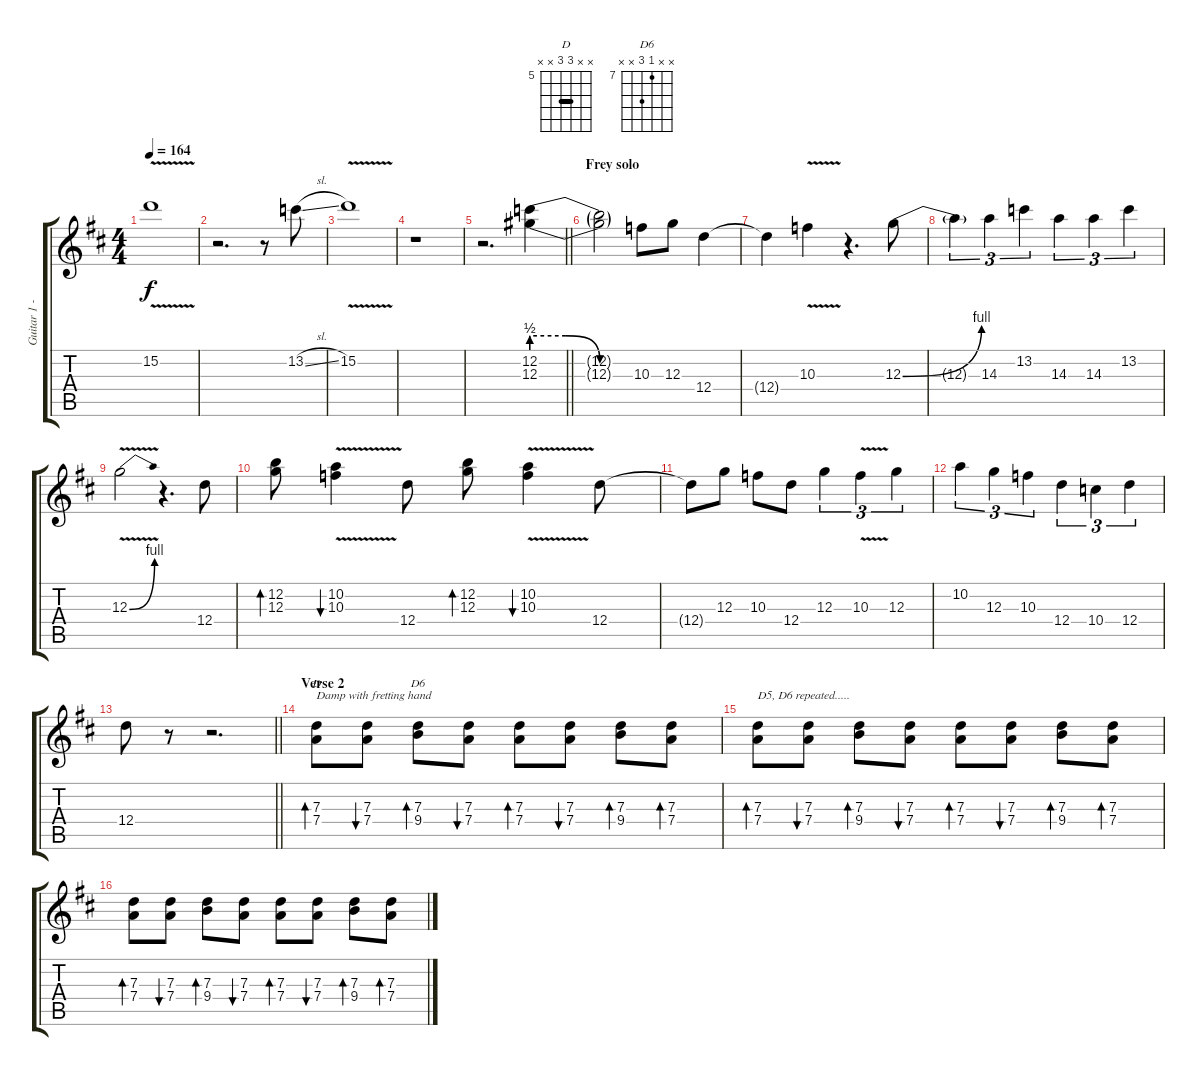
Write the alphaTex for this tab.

\track ("Guitar 1 - Frey" "Guitar 1 -") {instrument distortionguitar}
\staff {score tabs}
\tuning (E4 B3 G3 D3 A2 E2) {hide}
\chord ("D" x x 7 7 x x) {firstfret 5 barre 7}
\chord ("D6" x x 7 9 x x) {firstfret 7}
\ts (4 4)
\tempo 164
\clef g2
\ks d
15.2{v}.1{dy f} |
r.2{d} r.8 13.2{sl}.8 |
15.2{v}.1 |
r.1 |
\barLineRight lightlight
r.2{d} (12.2{be (custom 0 2 20 2 40 0 60 0)} 12.3{be (custom 0 2 20 2 40 0 60 0)}).4 |
\section ("" "Frey solo")
(12.2{t} 12.3{t}).2 10.3.8 12.3.8 12.4.4 |
12.4{t}.4 10.3{v}.4 r.4{d} 12.3{be (bend 0 0 60 4)}.8 |
12.3{t}.4{tu (3 2)} 14.3.4{tu (3 2)} 13.2.4{tu (3 2)} 14.3.4{tu (3 2)} 14.3.4{tu (3 2)} 13.2.4{tu (3 2)} |
12.3{be (bend 0 0 60 4) v}.2 r.4{d} 12.4.8 |
(12.2 12.3).8{bd 60} (10.2 10.3{v}).4{bu 60} 12.4.8 (12.2 12.3).8{bd 60} (10.2 10.3{v}).4{bu 60} 12.4.8 |
12.4{t}.8 12.3.8 10.3.8 12.4.8 12.3.4{tu (3 2)} 10.3{v}.4{tu (3 2)} 12.3.4{tu (3 2)} |
10.2.4{tu (3 2)} 12.3.4{tu (3 2)} 10.3.4{tu (3 2)} 12.4.4{tu (3 2)} 10.4.4{tu (3 2)} 12.4.4{tu (3 2)} |
\barLineRight lightlight
12.4.8 r.8 r.2{d} |
\section ("" "Verse 2")
(7.3 7.4).8{bd 30 ch "D" txt "Damp with fretting hand" volume 7} (7.3 7.4).8{bu 30} (7.3 9.4).8{bd 30 ch "D6"} (7.3 7.4).8{bu 30} (7.3 7.4).8{bd 30} (7.3 7.4).8{bu 30} (7.3 9.4).8{bd 30} (7.3 7.4).8{bd 30} |
(7.3 7.4).8{bd 30 txt "D5, D6 repeated....."} (7.3 7.4).8{bu 30} (7.3 9.4).8{bd 30} (7.3 7.4).8{bu 30} (7.3 7.4).8{bd 30} (7.3 7.4).8{bu 30} (7.3 9.4).8{bd 30} (7.3 7.4).8{bd 30} |
(7.3 7.4).8{bd 30} (7.3 7.4).8{bu 30} (7.3 9.4).8{bd 30} (7.3 7.4).8{bu 30} (7.3 7.4).8{bd 30} (7.3 7.4).8{bu 30} (7.3 9.4).8{bd 30} (7.3 7.4).8{bd 30}
